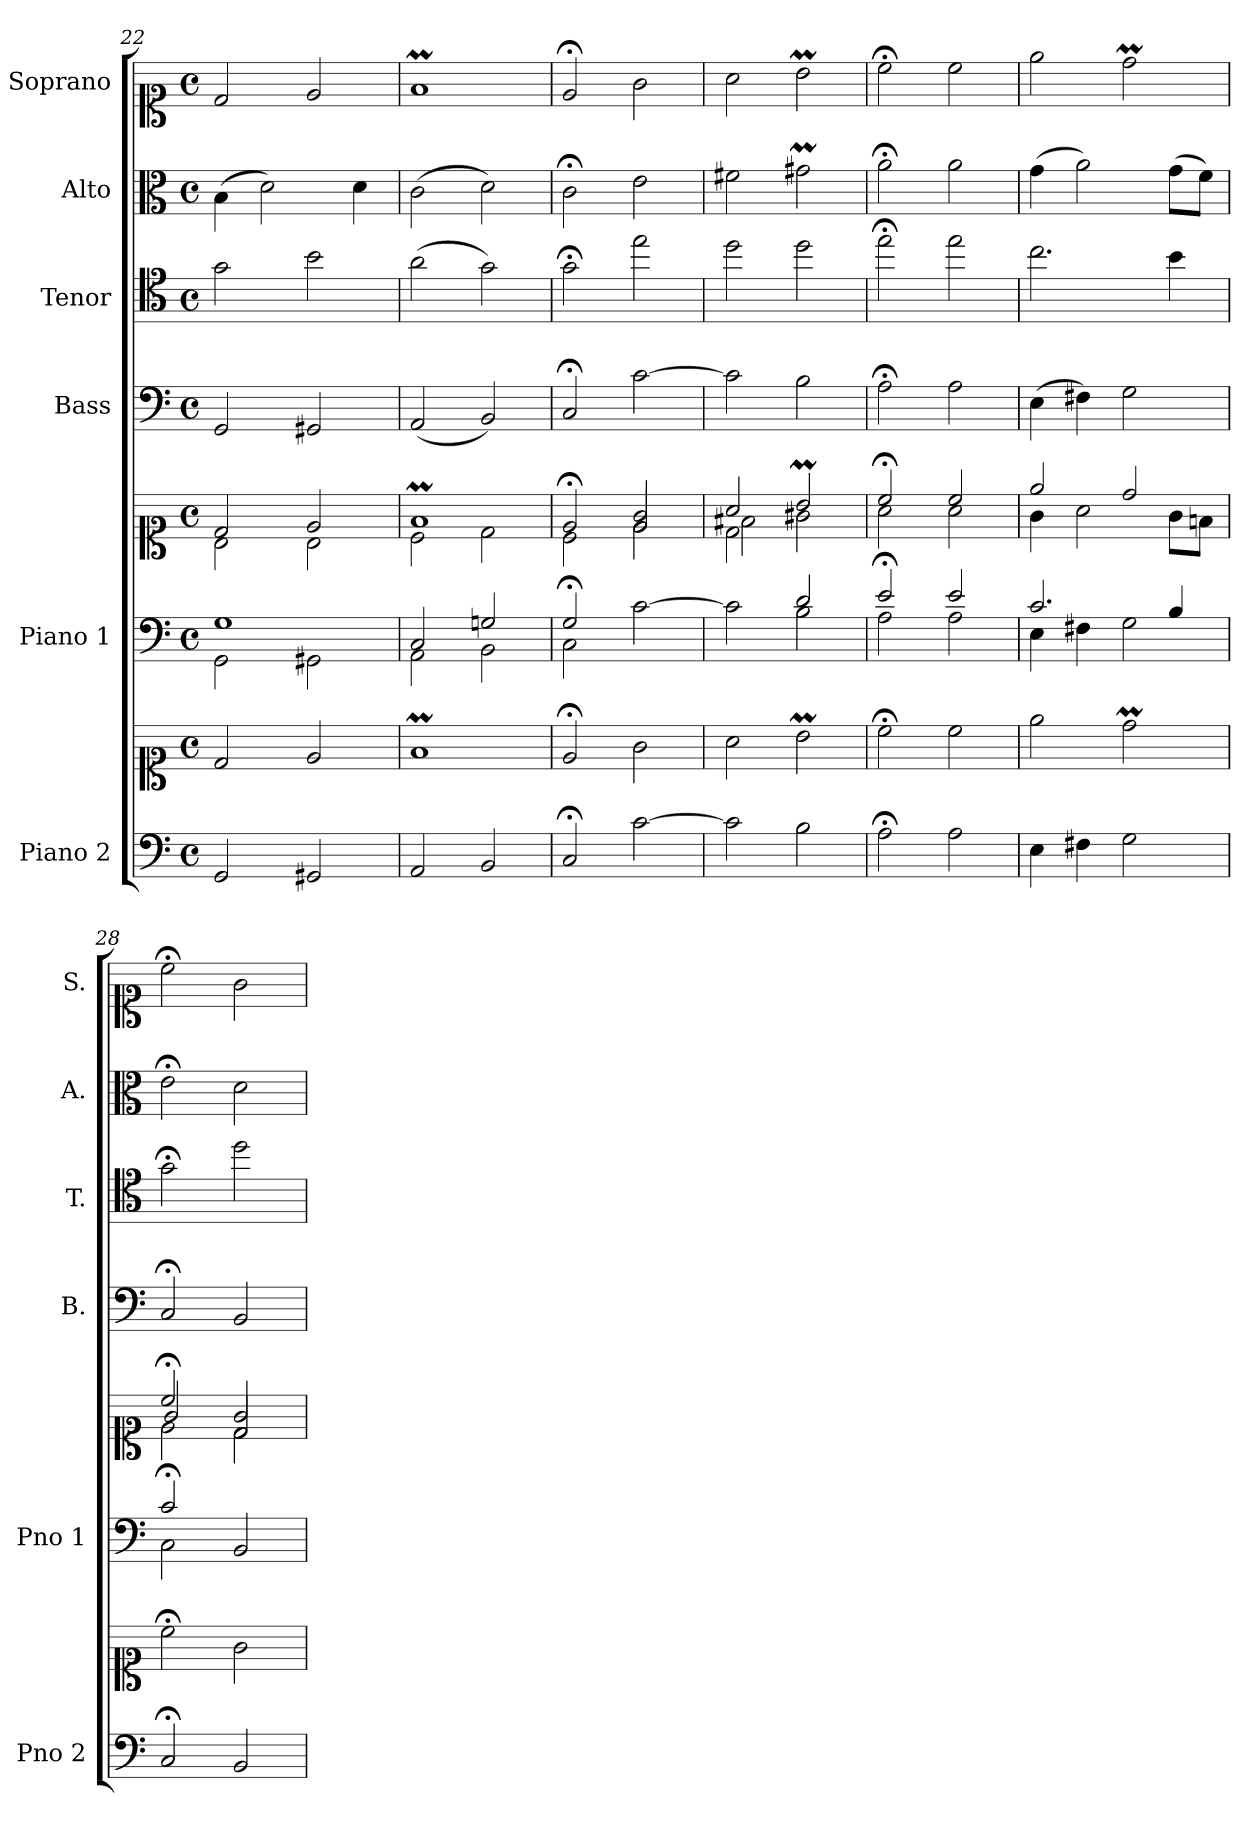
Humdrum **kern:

**kern	**kern	**kern	**kern	**kern	**kern	**kern	**kern
*part6	*part6	*part5	*part5	*part4	*part3	*part2	*part1
*staff8	*staff7	*staff6	*staff5	*staff4	*staff3	*staff2	*staff1
*I"Piano 2	*	*I"Piano 1	*	*I"Bass	*I"Tenor	*I"Alto	*I"Soprano
*I'Pno 2	*	*I'Pno 1	*	*I'B.	*I'T.	*I'A.	*I'S.
*clefF4	*clefC1	*clefF4	*clefC1	*clefF4	*clefC4	*clefC3	*clefC1
*	*	*	*	*	*ITrd7c12	*	*
*k[]	*k[]	*k[]	*k[]	*k[]	*k[]	*k[]	*k[]
*M4/4	*M4/4	*M4/4	*M4/4	*M4/4	*M4/4	*M4/4	*M4/4
*met(c)	*met(c)	*met(c)	*met(c)	*met(c)	*met(c)	*met(c)	*met(c)
=22	=22	=22	=22	=22	=22	=22	=22
*	*	*^	*^	*	*	*	*
2GG/	2d/	1G/	2GG\	2d/	2B\	2GG/	2G\	(4B\	2d/
.	.	.	.	.	.	.	.	2d\)	.
2GG#X/	2e/	.	2GG#X\	2e/	2B\	2GG#X/	2B\	.	2e/
.	.	.	.	.	.	.	.	4d\	.
=23	=23	=23	=23	=23	=23	=23	=23	=23	=23
2AA/	1fM/	2C/	2AA\	1fM/	2c\	(2AA/	(2A\	(2c\	1fM/
2BB/	.	2Gn/	2BB\	.	2d\	2BB/)	2G\)	2d\)	.
=24	=24	=24	=24	=24	=24	=24	=24	=24	=24
*	*	*	*	*	*^	*	*	*	*
2C;/	2e;</	2G;/	2C\	2e;</	2ryy	2c\	2C;</	2G;<\	2c;<\	2e;</
[>2c\	2g\	2ryy	[>2c\	2g/	2e\	2e/	[>2c\	2e\	2e\	2g\
=25	=25	=25	=25	=25	=25	=25	=25	=25	=25	=25
2c\]	2a\	2ryy	2c\]	2a/	2d\	2f#X\	2c\]	2d\	2f#X\	2a\
2B\	2bm\	2d/	2B\	2bm/	2ryy	2g#X\	2B\	2d\	2g#Xm\	2bm\
*	*	*	*	*	*v	*v	*	*	*	*
=26	=26	=26	=26	=26	=26	=26	=26	=26	=26
2A;\	2cc;<\	2e;/	2A\	2cc;</	2a\	2A;<\	2e;<\	2a;<\	2cc;<\
2A\	2cc\	2e/	2A\	2cc/	2a\	2A\	2e\	2a\	2cc\
=27	=27	=27	=27	=27	=27	=27	=27	=27	=27
4E\	2ee\	2.c/	4E\	2ee/	4g\	(4E\	2.c\	(4g\	2ee\
4F#X\	.	.	4F#X\	.	2a\	4F#X\)	.	2a\)	.
2G\	2ddM\	.	2G\	2dd/	.	2G\	.	.	2ddM\
.	.	4B/	.	.	8g\L	.	4B\	(8g\L	.
.	.	.	.	.	8fn\J	.	.	8f\J)	.
=28	=28	=28	=28	=28	=28	=28	=28	=28	=28
*	*	*	*	*^	*^	*	*	*	*
2C;/	2cc;<\	2c;/	2C\	2cc;</	2ryy	2e\	2g/	2C;</	2G;<\	2e;<\	2cc;<\
2BB/	2g\	2ryy	2BB/	2g/	2d\	2d/	2ryy	2BB/	2d\	2d\	2g\
*	*	*v	*v	*	*	*	*	*	*	*	*
*	*	*	*v	*v	*v	*v	*	*	*	*
=	=	=	=	=	=	=	=
*-	*-	*-	*-	*-	*-	*-	*-
